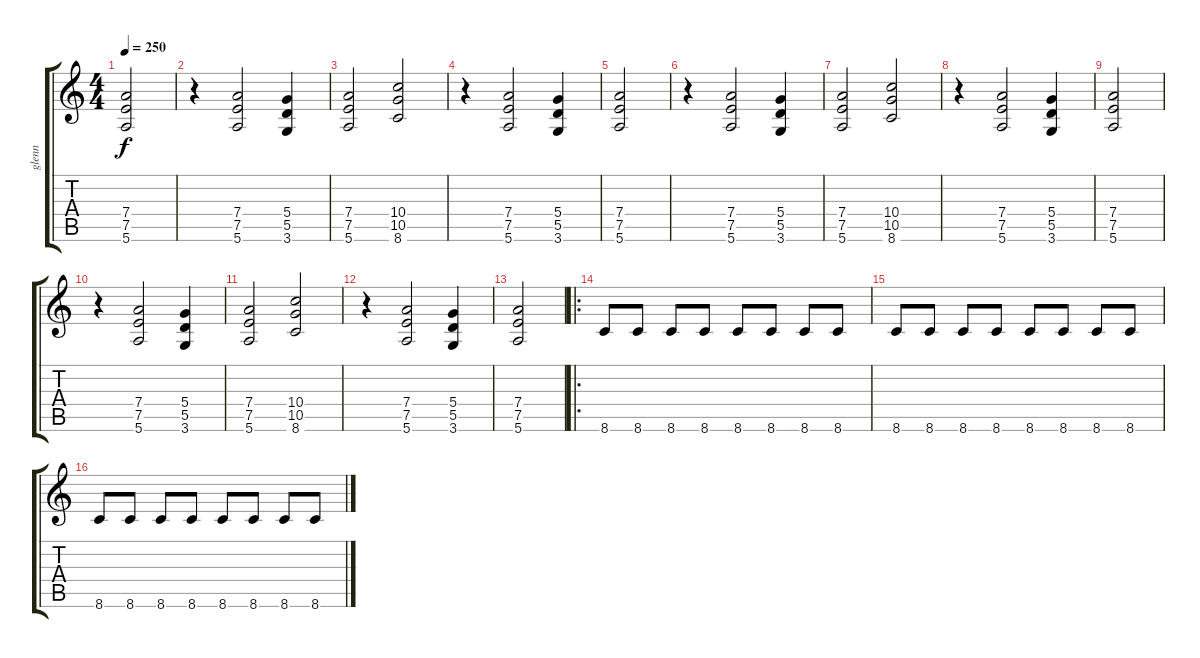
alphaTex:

\track ("glenn" "glenn") {instrument overdrivenguitar}
\staff {score tabs}
\tuning (E4 B3 G3 D3 A2 E2) {hide}
\ts (4 4)
\tempo 250
\clef g2
\ks c
(7.4 7.5 5.6).2{dy f} |
r.4 (7.4 7.5 5.6).2 (5.4 5.5 3.6).4 |
(7.4 7.5 5.6).2 (10.4 10.5 8.6).2 |
r.4 (7.4 7.5 5.6).2 (5.4 5.5 3.6).4 |
(7.4 7.5 5.6).2 |
r.4 (7.4 7.5 5.6).2 (5.4 5.5 3.6).4 |
(7.4 7.5 5.6).2 (10.4 10.5 8.6).2 |
r.4 (7.4 7.5 5.6).2 (5.4 5.5 3.6).4 |
(7.4 7.5 5.6).2 |
r.4 (7.4 7.5 5.6).2 (5.4 5.5 3.6).4 |
(7.4 7.5 5.6).2 (10.4 10.5 8.6).2 |
r.4 (7.4 7.5 5.6).2 (5.4 5.5 3.6).4 |
(7.4 7.5 5.6).2 |
\ro
8.6.8 8.6.8 8.6.8 8.6.8 8.6.8 8.6.8 8.6.8 8.6.8 |
8.6.8 8.6.8 8.6.8 8.6.8 8.6.8 8.6.8 8.6.8 8.6.8 |
8.6.8 8.6.8 8.6.8 8.6.8 8.6.8 8.6.8 8.6.8 8.6.8
